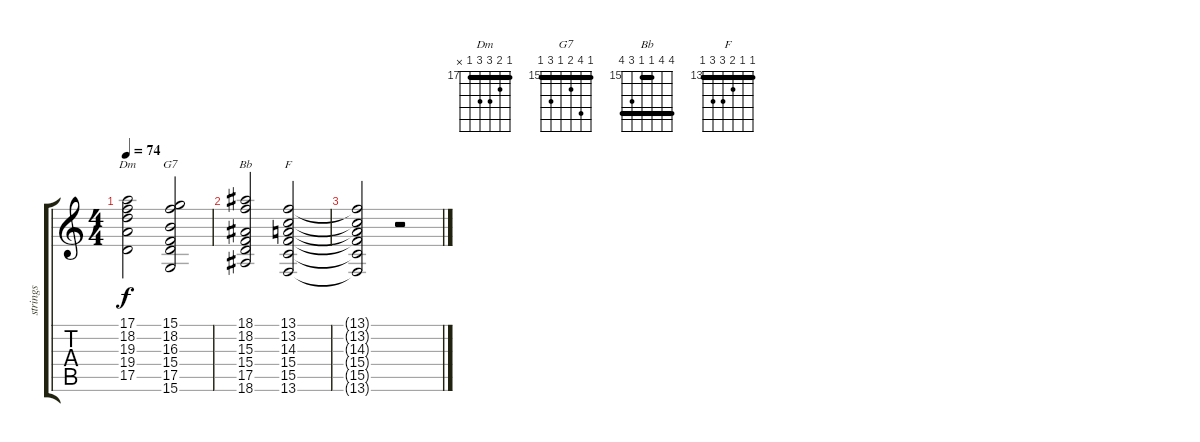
\track ("strings" "strings") {instrument stringensemble1}
\staff {score tabs}
\tuning (E4 B3 G3 D3 A2 E2) {hide}
\chord ("Dm" 17 18 19 19 17 x) {firstfret 17 barre 17}
\chord ("G7" 15 18 16 15 17 15) {firstfret 15 barre 15}
\chord ("Bb" 18 18 15 15 17 18) {firstfret 15 barre (15 18)}
\chord ("F" 13 13 14 15 15 13) {firstfret 13 barre 13}
\ts (4 4)
\tempo 74
\clef g2
\ks c
(17.1 18.2 19.3 19.4 17.5).2{ch "Dm" dy f} (15.1 18.2 16.3 15.4 17.5 15.6).2{ch "G7"} |
(18.1 18.2 15.3 15.4 17.5 18.6).2{ch "Bb"} (13.1 13.2 14.3 15.4 15.5 13.6).2{ch "F"} |
(13.1{t} 13.2{t} 14.3{t} 15.4{t} 15.5{t} 13.6{t}).2 r.2
